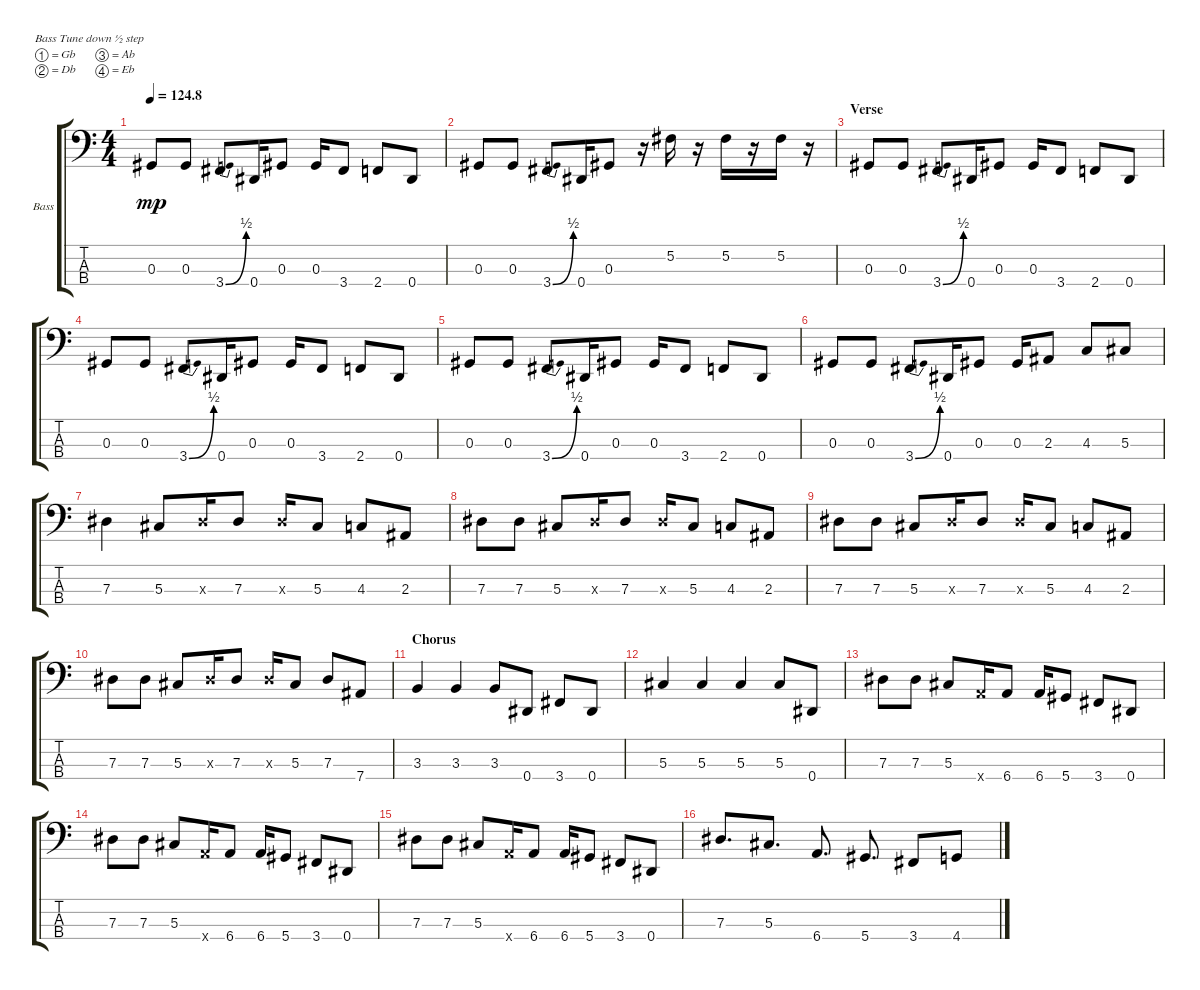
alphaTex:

\defaultSystemsLayout 4
\bracketExtendMode groupsimilarinstruments
\firstSystemTrackNameOrientation horizontal
\otherSystemsTrackNameOrientation horizontal
\track ("Duff" "Bass") {instrument electricbassfinger}
\staff {score tabs}
\tuning (Gb2 Db2 Ab1 Eb1)
\ts (4 4)
\tempo
124.8
\accidentals auto
\clef f4
\ottava regular
\simile none
\ks c
0.3.8{dy mp} 0.3.8 3.4{be (bend 0 0 14.399999999999999 2)}.8 0.4.16 0.3.8 0.3.16 3.4.8 2.4.8 0.4.8 |
0.3.8 0.3.8 3.4{be (bend 0 0 14.399999999999999 2)}.8 0.4.16 0.3.8 r.16 5.2.16 r.16 5.2.16 r.16 5.2.16 r.16 |
\section ("" "Verse")
0.3.8 0.3.8 3.4{be (bend 0 0 14.399999999999999 2)}.8 0.4.16 0.3.8 0.3.16 3.4.8 2.4.8 0.4.8 |
0.3.8 0.3.8 3.4{be (bend 0 0 14.399999999999999 2)}.8 0.4.16 0.3.8 0.3.16 3.4.8 2.4.8 0.4.8 |
0.3.8 0.3.8 3.4{be (bend 0 0 14.399999999999999 2)}.8 0.4.16 0.3.8 0.3.16 3.4.8 2.4.8 0.4.8 |
0.3.8 0.3.8 3.4{be (bend 0 0 14.399999999999999 2)}.8 0.4.16 0.3.8 0.3.16 2.3.8 4.3.8 5.3.8 |
7.3.4 5.3.8 7.3{x}.16 7.3.8 7.3{x}.16 5.3.8 4.3.8 2.3.8 |
7.3.8 7.3.8 5.3.8 7.3{x}.16 7.3.8 7.3{x}.16 5.3.8 4.3.8 2.3.8 |
7.3.8 7.3.8 5.3.8 7.3{x}.16 7.3.8 7.3{x}.16 5.3.8 4.3.8 2.3.8 |
7.3.8 7.3.8 5.3.8 7.3{x}.16 7.3.8 7.3{x}.16 5.3.8 7.3.8 7.4.8 |
\section ("" "Chorus")
3.3.4 3.3.4 3.3.8 0.4.8 3.4.8 0.4.8 |
5.3.4 5.3.4 5.3.4 5.3.8 0.4.8 |
7.3.8 7.3.8 5.3.8 6.4{x}.16 6.4.8 6.4.16 5.4.8 3.4.8 0.4.8 |
7.3.8 7.3.8 5.3.8 6.4{x}.16 6.4.8 6.4.16 5.4.8 3.4.8 0.4.8 |
7.3.8 7.3.8 5.3.8 6.4{x}.16 6.4.8 6.4.16 5.4.8 3.4.8 0.4.8 |
7.3.8{d} 5.3.8{d} 6.4.8{d} 5.4.8{d} 3.4.8 4.4.8
